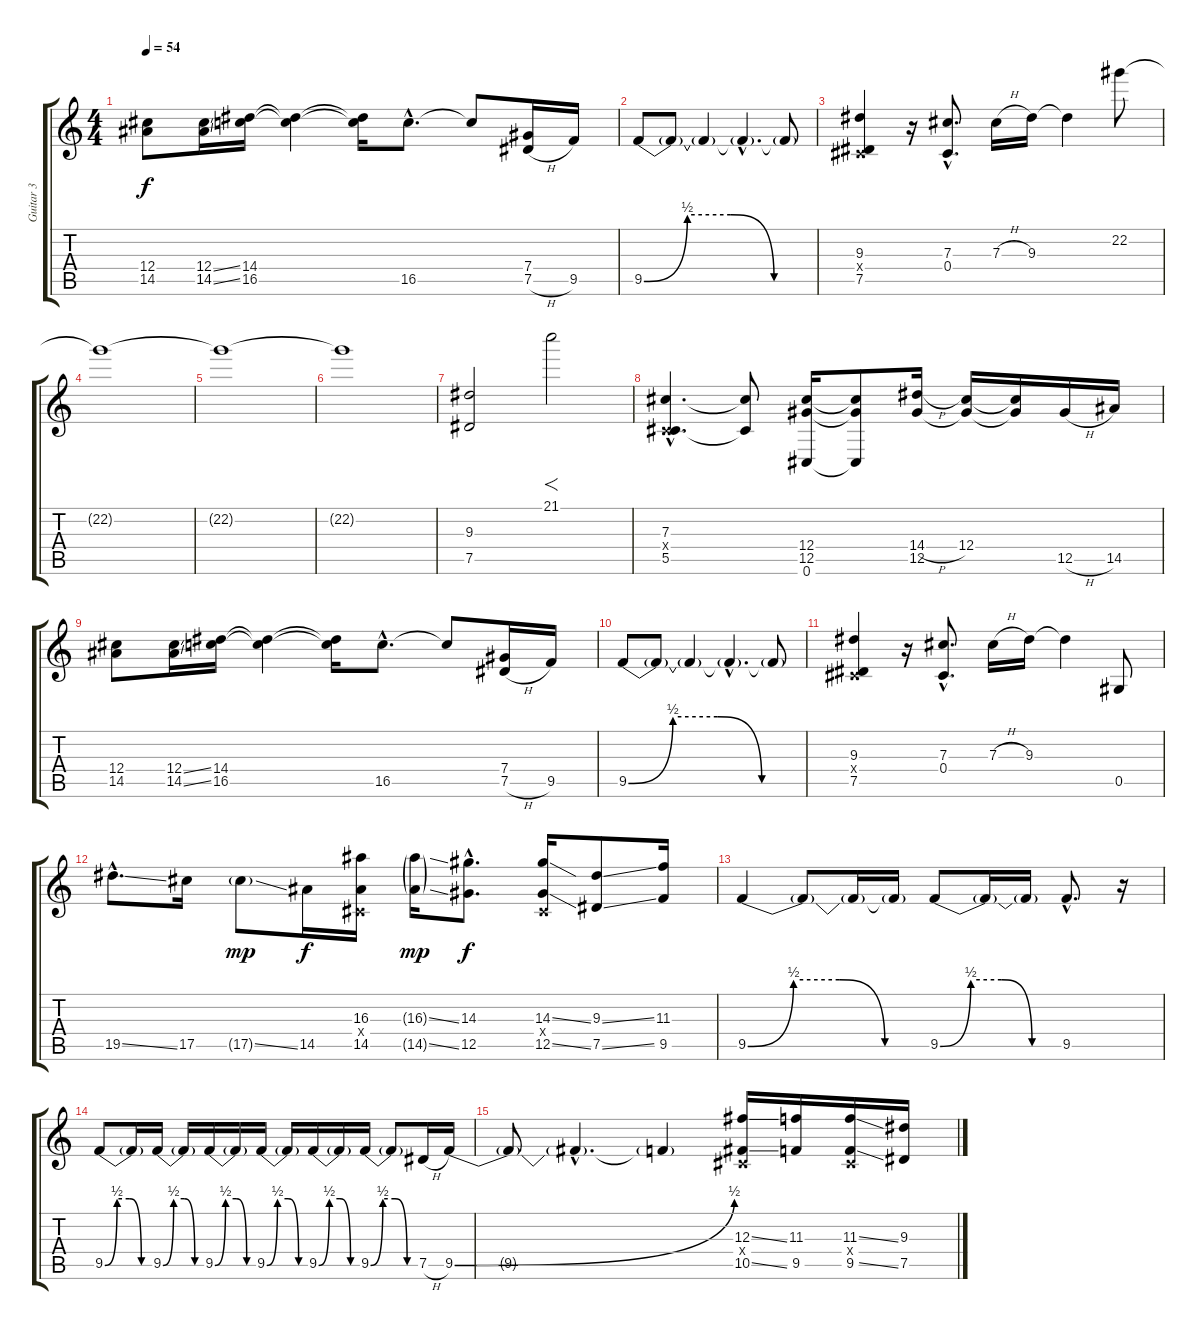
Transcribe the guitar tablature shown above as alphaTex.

\track ("Guitar 3" "Guitar 3") {instrument distortionguitar}
\staff {score tabs}
\tuning (Eb4 Bb3 Gb3 Db3 Ab2 Db2) {hide}
\ts (4 4)
\tempo 54
\clef g2
\ks c
(12.4 14.5).8{dy f} (12.4{ss} 14.5{ss}).16 (14.4 16.5).16 (14.4{t} 16.5{t}).4 (14.4{t} 16.5{t}).16 16.5{hac}.8{d} 16.5{t}.8 (7.4 7.5{h}).16 9.5.16 |
9.5{be (custom 0 0 15 2 30 2 45 0 60 0)}.8 9.5{t}.8 9.5{t}.4 9.5{hac t}.4{d} 9.5{t}.8 |
(9.3 0.4{x} 7.5).4 r.16 (7.3{hac} 0.4{hac}).8{d} 7.3{h}.16 9.3.16 9.3{t}.4 22.2.8 |
22.2{t}.1 |
22.2{t}.1 |
22.2{t}.1 |
(9.3 7.5).2{volume 9} 21.1.2{f} |
(7.3{hac} 0.4{hac x} 5.5{hac}).4{d} (7.3{t} 5.5{t}).8 (12.4 12.5 0.6).16 (12.4{t} 12.5{t} 0.6{t}).8 (14.4{h} 12.5).16 (12.4 12.5{t}).16 (12.4{t} 12.5{t}).16 12.5{h}.16 14.5.16 |
(12.4 14.5).8{volume 7} (12.4{ss} 14.5{ss}).16 (14.4 16.5).16 (14.4{t} 16.5{t}).4 (14.4{t} 16.5{t}).16 16.5{hac}.8{d} 16.5{t}.8 (7.4 7.5{h}).16 9.5.16 |
9.5{be (custom 0 0 15 2 30 2 45 0 60 0)}.8 9.5{t}.8 9.5{t}.4 9.5{hac t}.4{d} 9.5{t}.8 |
(9.3 0.4{x} 7.5).4{volume 1} r.16 (7.3{hac} 0.4{hac}).8{d} 7.3{h}.16 9.3.16 9.3{t}.4 0.5.8 |
19.5{ss hac}.8{d} 17.5.16 17.5{ss g}.8{dy mp} 14.5.16{dy f} (16.3 0.4{x} 14.5).16 (16.3{ss g} 14.5{ss g}).16{dy mp} (14.3{hac} 12.5{hac}).8{d dy f} (14.3{ss} 0.4{x} 12.5{ss}).16 (9.3{ss} 7.5{ss}).8 (11.3 9.5).16 |
9.5{be (custom 0 0 15 2 30 2 45 0 60 0)}.4{volume 0} 9.5{t}.8 9.5{t}.16 9.5{t}.16 9.5{be (custom 0 0 15 2 30 2 45 0 60 0)}.8 9.5{t}.16 9.5{t}.16 9.5{hac}.8{d} r.16 |
9.5{be (custom 0 0 15 2 30 2 45 0 60 0)}.8{volume 0} 9.5{t}.16 9.5{be (custom 0 0 15 2 30 2 45 0 60 0)}.16 9.5{t}.16 9.5{be (custom 0 0 15 2 30 2 45 0 60 0)}.16 9.5{t}.16 9.5{be (custom 0 0 15 2 30 2 45 0 60 0)}.16 9.5{t}.16 9.5{be (custom 0 0 15 2 30 2 45 0 60 0)}.16 9.5{t}.16 9.5{be (custom 0 0 15 2 30 2 45 0 60 0)}.16 9.5{t}.8 7.5{h}.16 9.5{be (bend 0 0 60 2)}.16 |
9.5{t}.8{volume 0} 9.5{hac t}.4{d} 9.5{t}.4 (12.3{ss} 0.4{x} 10.5{ss}).16 (11.3 9.5).16 (11.3{ss} 0.4{x} 9.5{ss}).16 (9.3 7.5).16
